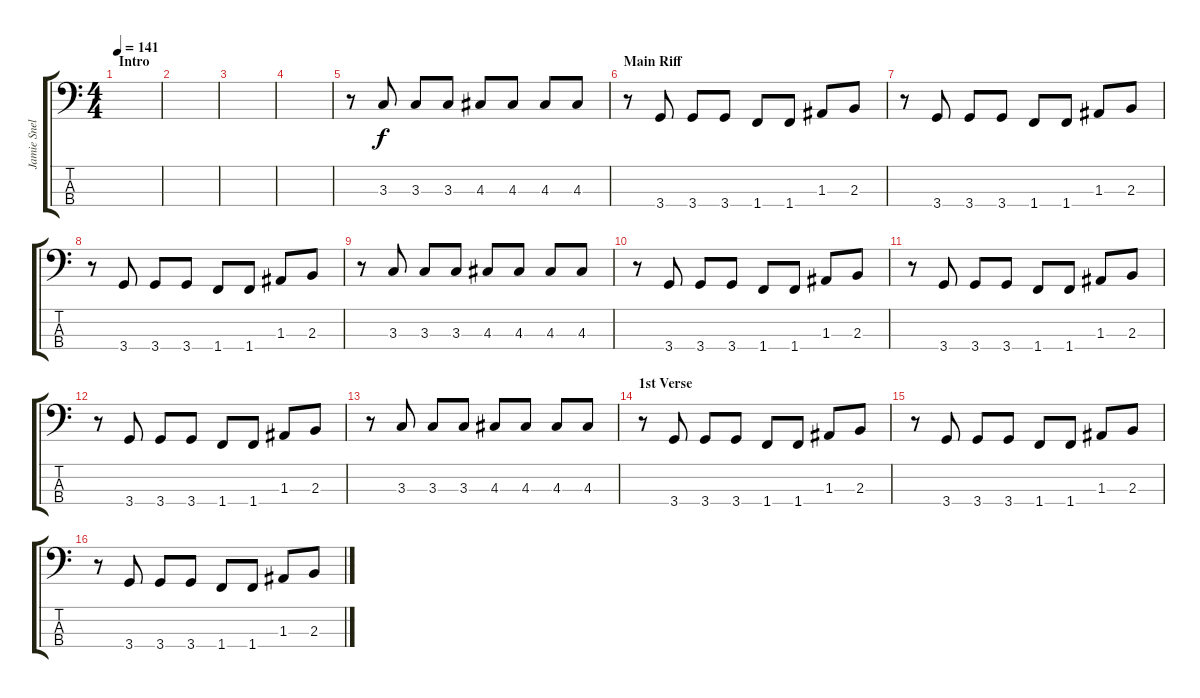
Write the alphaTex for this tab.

\track ("Jamie Snell (Bass)" "Jamie Snel") {instrument electricbasspick}
\staff {score tabs}
\tuning (G2 D2 A1 E1) {hide}
\ts (4 4)
\section ("" "Intro")
\tempo 141
\clef f4
\ks c
|
|
|
|
r.8 3.3.8 3.3.8 3.3.8 4.3.8 4.3.8 4.3.8 4.3.8 |
\section ("" "Main Riff")
r.8 3.4.8 3.4.8 3.4.8 1.4.8 1.4.8 1.3.8 2.3.8 |
r.8 3.4.8 3.4.8 3.4.8 1.4.8 1.4.8 1.3.8 2.3.8 |
r.8 3.4.8 3.4.8 3.4.8 1.4.8 1.4.8 1.3.8 2.3.8 |
r.8 3.3.8 3.3.8 3.3.8 4.3.8 4.3.8 4.3.8 4.3.8 |
r.8 3.4.8 3.4.8 3.4.8 1.4.8 1.4.8 1.3.8 2.3.8 |
r.8 3.4.8 3.4.8 3.4.8 1.4.8 1.4.8 1.3.8 2.3.8 |
r.8 3.4.8 3.4.8 3.4.8 1.4.8 1.4.8 1.3.8 2.3.8 |
r.8 3.3.8 3.3.8 3.3.8 4.3.8 4.3.8 4.3.8 4.3.8 |
\section ("" "1st Verse")
r.8 3.4.8 3.4.8 3.4.8 1.4.8 1.4.8 1.3.8 2.3.8 |
r.8 3.4.8 3.4.8 3.4.8 1.4.8 1.4.8 1.3.8 2.3.8 |
r.8 3.4.8 3.4.8 3.4.8 1.4.8 1.4.8 1.3.8 2.3.8
